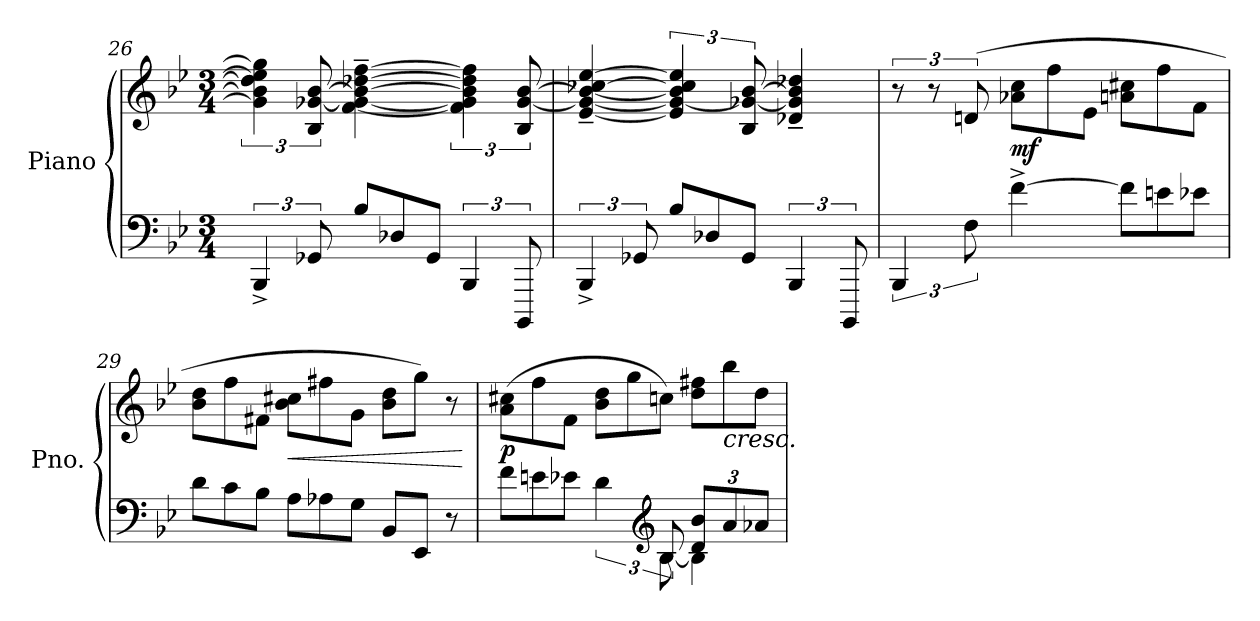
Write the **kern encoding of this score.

**kern	**kern	**dynam
*part1	*part1	*part1
*staff2	*staff1	*staff1/2
*I"Piano	*	*
*I'Pno.	*	*
*clefF4	*clefG2	*
*k[b-e-]	*k[b-e-]	*
*M3/4	*M3/4	*
=26	=26	=26
6BBB-^/	6g-\] 6b-\] 6dd-\] 6ee-\] 6gg-\]	.
12GG-X/	12B-/ [12g-X/ [12b-/	.
*Xtuplet	*	*
12B-/L	[4f\~ 4g-\_~ 4b-\_~ [4dd-X\~ [4ff\~	.
12D-X/	.	.
12GG-/J	.	.
*tuplet	*	*
6BBB-/	6f\] 6g-\] 6b-\] 6dd-\] 6ff\]	.
12BBBB-/	12B-/ [12g-/ [12b-/	.
=27	=27	=27
6BBB-^/	[4e-/~ 4g-/_~ 4b-/_~ [4cc-X/~ [4ee-/~	.
12GG-X/	.	.
*Xtuplet	*	*
12B-/L	6e-/] 6g-/_ 6b-/] 6cc-/] 6ee-/]	.
12D-X/	.	.
12GG-/J	12B-/ 12g-X/_ [12b-/	.
*tuplet	*	*
6BBB-/	4d-X/~ 4g-/]~ 4b-/]~ 4dd-X/~	.
12BBBB-/	.	.
=28	=28	=28
6BBB-/	12r	.
.	12r	.
12F\	(>12dn/	.
*	*Xtuplet	*
!	!	!LO:DY:b
[4f^\	12a-X\ 12cc\L	mf
.	12ff\	.
.	12e-\J	.
*Xtuplet	*	*
12f\L]	12an\ 12cc#X\L	.
12en\	12ff\	.
12e-X\J	12f\J	.
!!LO:PB:g=z
=29	=29	=29
12d\L	12b-\ 12dd\L	.
12c\	12ff\	.
12B-\J	12f#X\J	.
!	!	!LO:HP:b
12A\L	12b-\ 12cc#X\L	<
12A-X\	12ff#X\	.
12G\J	12g\J	.
12BB-/L	12b-\ 12dd\L	.
12EE-/J	12gg\J)	.
12r	12r	.
.	.	[
=30	=30	=30
*^	*	*
!	!	!	!LO:DY:b
12f\L	4ryy	(>12a\ 12cc#X\L	p
12en\	.	12ff\	.
12e-X\J	.	12f\J	.
*tuplet	*Xtuplet	*	*
6d\	12ryy	12b-\ 12dd\L	.
.	12ryy	12gg\	.
*clefG2	*	*	*
12B-/	[12B-\	12ccn\J)	.
12d/ 12b-/L	4B-\]	12dd\ 12ff#X\L	.
!	!	!LO:TX:b:i:t=cresc.	!
12a/	.	12bb-\	.
12a-X/J	.	12dd\J	.
*v	*v	*	*
=	=	=
*-	*-	*-
